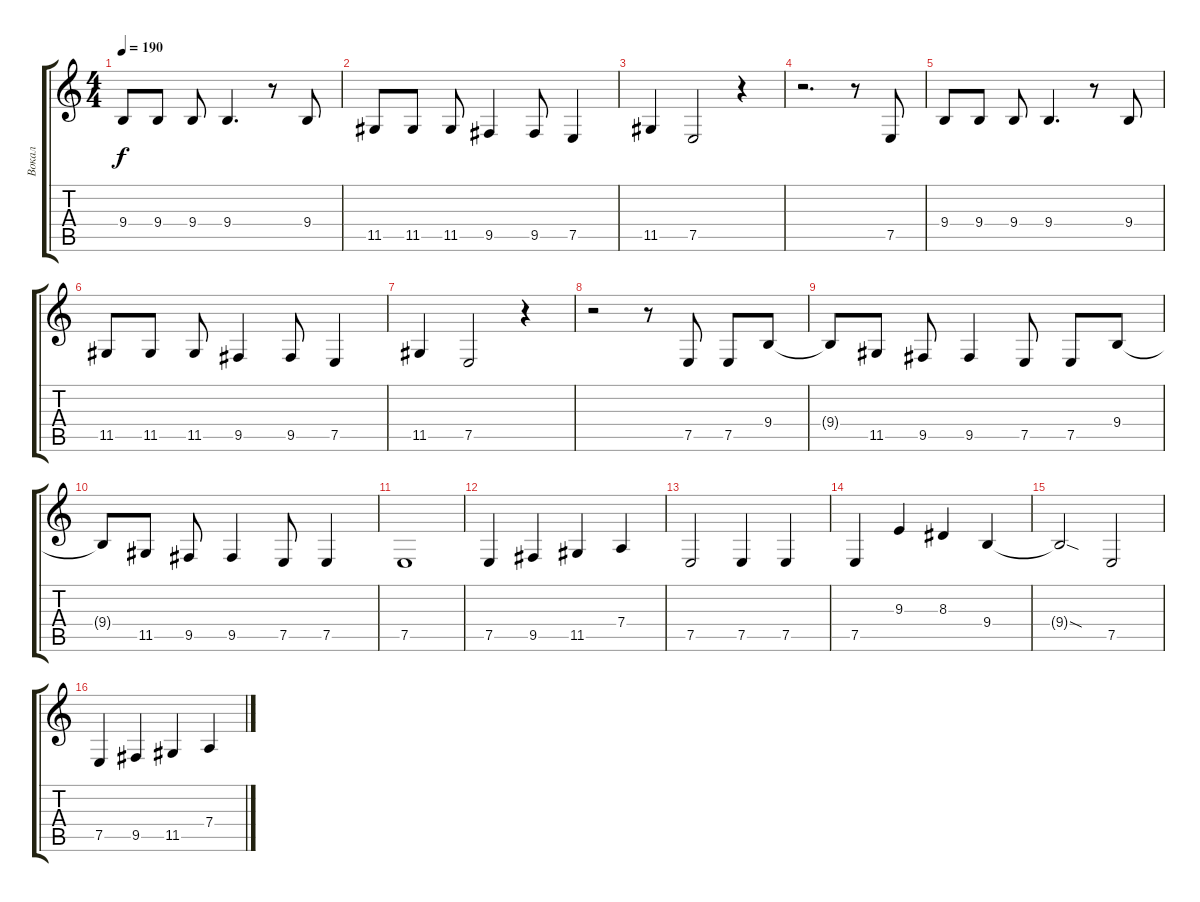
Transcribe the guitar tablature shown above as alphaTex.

\track ("Вокал" "Вокал") {instrument lead2sawtooth}
\staff {score tabs}
\tuning (E4 B3 G3 D3 A2 E2) {hide}
\ts (4 4)
\tempo 190
\clef g2
\ks c
9.4.8{dy f} 9.4.8 9.4.8 9.4.4{d} r.8 9.4.8 |
11.5.8 11.5.8 11.5.8 9.5.4 9.5.8 7.5.4 |
11.5.4 7.5.2 r.4 |
r.2{d} r.8 7.5.8 |
9.4.8 9.4.8 9.4.8 9.4.4{d} r.8 9.4.8 |
11.5.8 11.5.8 11.5.8 9.5.4 9.5.8 7.5.4 |
11.5.4 7.5.2 r.4 |
r.2 r.8 7.5.8 7.5.8 9.4.8 |
9.4{t}.8 11.5.8 9.5.8 9.5.4 7.5.8 7.5.8 9.4.8 |
9.4{t}.8 11.5.8 9.5.8 9.5.4 7.5.8 7.5.4 |
7.5.1 |
7.5.4 9.5.4 11.5.4 7.4.4 |
7.5.2 7.5.4 7.5.4 |
7.5.4 9.3.4 8.3.4 9.4.4 |
9.4{sod t}.2 7.5.2 |
7.5.4 9.5.4 11.5.4 7.4.4
